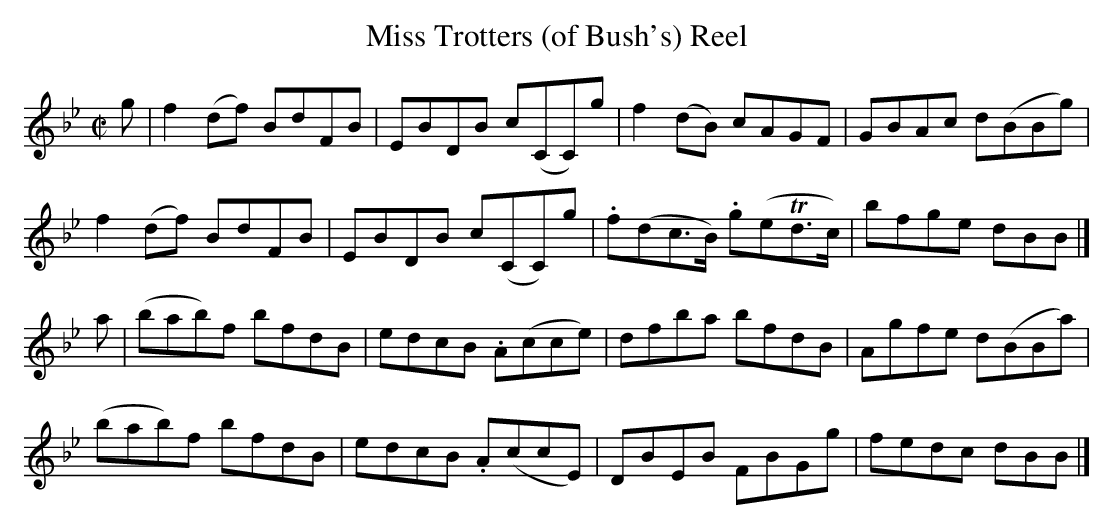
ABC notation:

X:1
T: Miss Trotters (of Bush's) Reel
M: C|
K:Bb
g|f2 (df) BdFB|EBDB c(CC)g|f2 (dB) cAGF|GBAc d(BBg)|
f2 (df) BdFB|EBDB c(CC)g|.f(dc>B) .g(e!trill!d>c)|bfge dBB|]
a|(bab)f bfdB|edcB .A(cce)|dfba bfdB|Agfe d(BBa)|
(bab)f bfdB|edcB .A(ccE)|DBEB FBGg|fedc dBB|]
